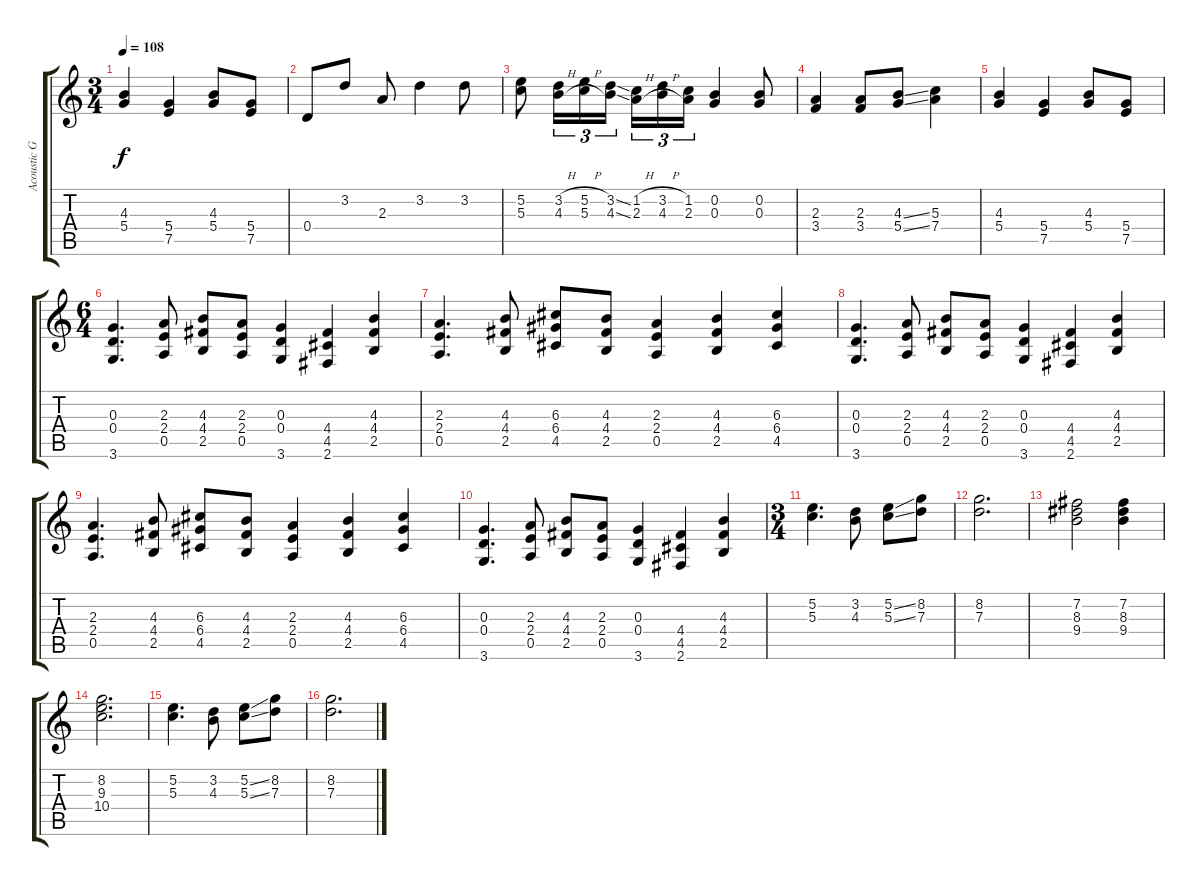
\track ("Acoustic Guitar (Guitar 1)" "Acoustic G") {instrument acousticguitarsteel}
\staff {score tabs}
\tuning (E4 B3 G3 D3 A2 E2) {hide}
\ts (3 4)
\tempo 108
\clef g2
\ks c
(4.3 5.4).4{dy f} (5.4 7.5).4 (4.3 5.4).8 (5.4 7.5).8 |
0.4.8 3.2.8 2.3.8 3.2.4 3.2.8 |
(5.2 5.3).8 (3.2{h} 4.3{h}).16{tu (3 2)} (5.2{h} 5.3{h}).16{tu (3 2)} (3.2{ss} 4.3{ss}).16{tu (3 2)} (1.2{h} 2.3{h}).16{tu (3 2)} (3.2{h} 4.3{h}).16{tu (3 2)} (1.2 2.3).16{tu (3 2)} (0.2 0.3).4 (0.2 0.3).8 |
(2.3 3.4).4 (2.3 3.4).8 (4.3{ss} 5.4{ss}).8 (5.3 7.4).4 |
(4.3 5.4).4 (5.4 7.5).4 (4.3 5.4).8 (5.4 7.5).8 |
\ts (6 4)
(0.3 0.4 3.6).4{d} (2.3 2.4 0.5).8 (4.3 4.4 2.5).8 (2.3 2.4 0.5).8 (0.3 0.4 3.6).4 (4.4 4.5 2.6).4 (4.3 4.4 2.5).4 |
(2.3 2.4 0.5).4{d} (4.3 4.4 2.5).8 (6.3 6.4 4.5).8 (4.3 4.4 2.5).8 (2.3 2.4 0.5).4 (4.3 4.4 2.5).4 (6.3 6.4 4.5).4 |
(0.3 0.4 3.6).4{d} (2.3 2.4 0.5).8 (4.3 4.4 2.5).8 (2.3 2.4 0.5).8 (0.3 0.4 3.6).4 (4.4 4.5 2.6).4 (4.3 4.4 2.5).4 |
(2.3 2.4 0.5).4{d} (4.3 4.4 2.5).8 (6.3 6.4 4.5).8 (4.3 4.4 2.5).8 (2.3 2.4 0.5).4 (4.3 4.4 2.5).4 (6.3 6.4 4.5).4 |
(0.3 0.4 3.6).4{d} (2.3 2.4 0.5).8 (4.3 4.4 2.5).8 (2.3 2.4 0.5).8 (0.3 0.4 3.6).4 (4.4 4.5 2.6).4 (4.3 4.4 2.5).4 |
\ts (3 4)
(5.2 5.3).4{d} (3.2 4.3).8 (5.2{ss} 5.3{ss}).8 (8.2 7.3).8 |
(8.2 7.3).2{d} |
(7.2 8.3 9.4).2 (7.2 8.3 9.4).4 |
(8.2 9.3 10.4).2{d} |
(5.2 5.3).4{d} (3.2 4.3).8 (5.2{ss} 5.3{ss}).8 (8.2 7.3).8 |
(8.2 7.3).2{d}
